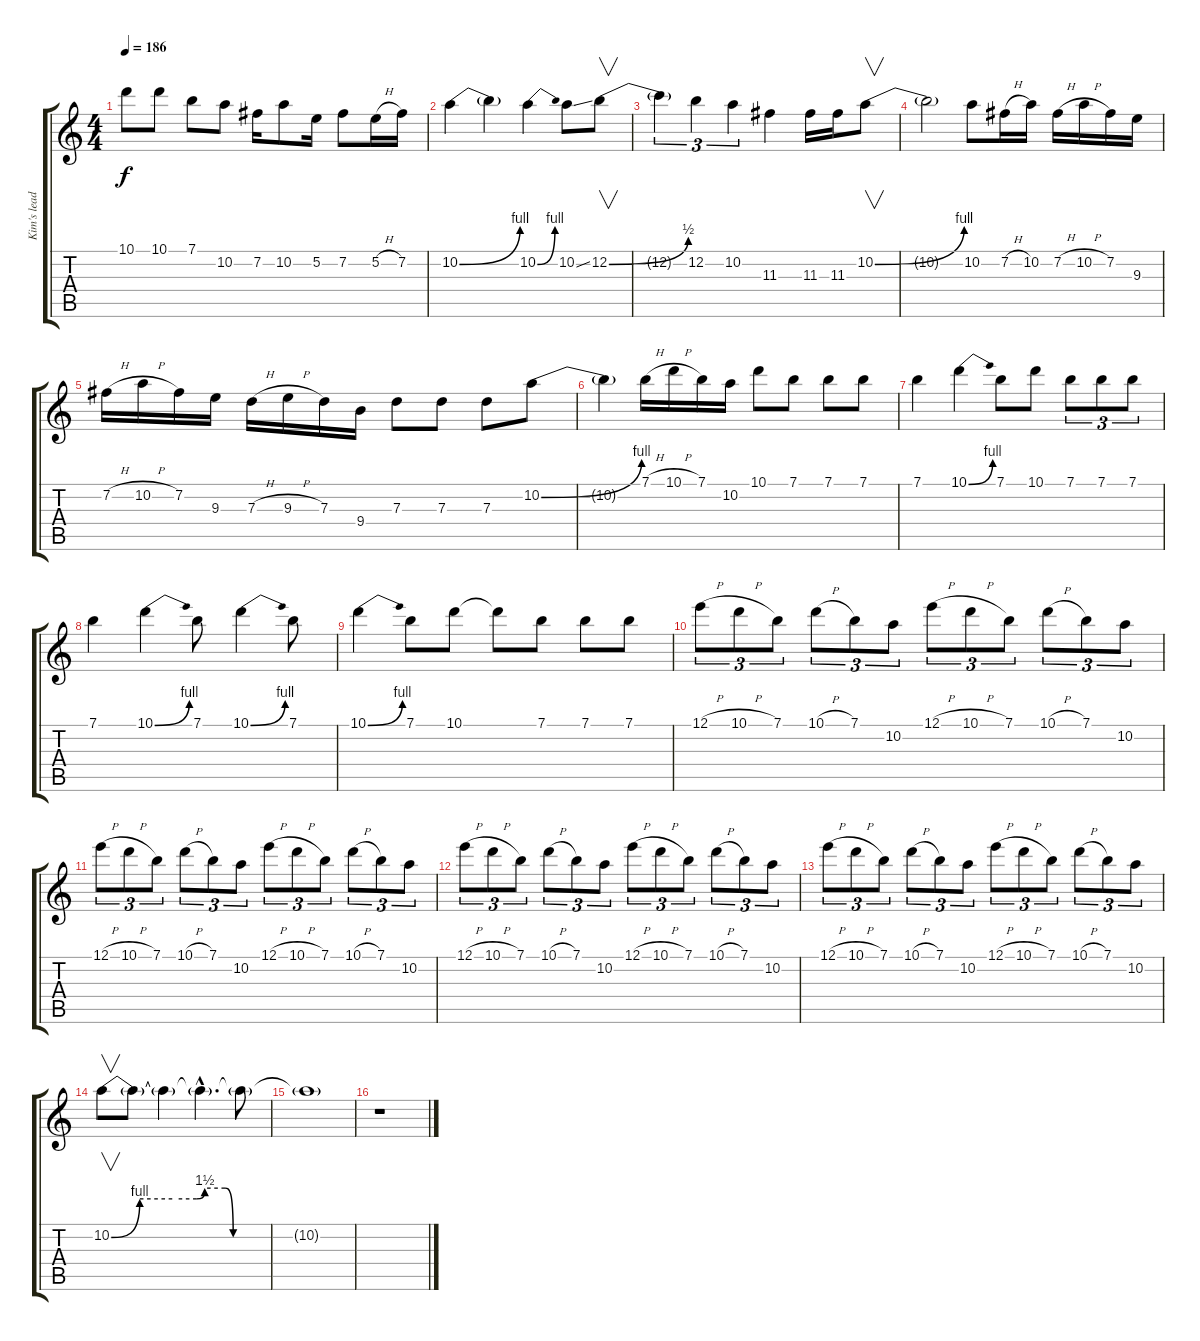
\track ("Kim's lead guitar" "Kim's lead") {instrument overdrivenguitar}
\staff {score tabs}
\tuning (E4 B3 G3 D3 A2 E2) {hide}
\ts (4 4)
\tempo 186
\clef g2
\ks c
10.1{t}.8{dy f} 10.1.8 7.1.8 10.2.8 7.2.16 10.2.8 5.2.16 7.2.8 5.2{h}.16 7.2.16 |
10.2{be (bend 0 0 60 4)}.4 10.2{t}.4 10.2{be (bend 0 0 60 4)}.4 10.2{ss}.8 12.2{be (bend 0 0 60 2)}.8{v} |
12.2{t}.4{tu (3 2)} 12.2.4{tu (3 2)} 10.2.4{tu (3 2)} 11.3.4 11.3.16 11.3.16 10.2{be (bend 0 0 60 4)}.8{v} |
10.2{t}.2 10.2.8 7.2{h}.16 10.2.16 7.2{h}.16 10.2{h}.16 7.2.16 9.3.16 |
7.2{h}.16 10.2{h}.16 7.2.16 9.3.16 7.3{h}.16 9.3{h}.16 7.3.16 9.4.16 7.3.8 7.3.8 7.3.8 10.2{be (bend 0 0 60 4)}.8 |
10.2{t}.4 7.1{h}.16 10.1{h}.16 7.1.16 10.2.16 10.1.8 7.1.8 7.1.8 7.1.8 |
7.1.4 10.1{be (bend 0 0 60 4)}.4 7.1.8 10.1.8 7.1.8{tu (3 2)} 7.1.8{tu (3 2)} 7.1.8{tu (3 2)} |
7.1.4 10.1{be (bend 0 0 60 4)}.4 7.1.8 10.1{be (bend 0 0 60 4)}.4 7.1.8 |
10.1{be (bend 0 0 60 4)}.4 7.1.8 10.1.8 10.1{t}.8 7.1.8 7.1.8 7.1.8 |
12.1{h}.8{tu (3 2)} 10.1{h}.8{tu (3 2)} 7.1.8{tu (3 2)} 10.1{h}.8{tu (3 2)} 7.1.8{tu (3 2)} 10.2.8{tu (3 2)} 12.1{h}.8{tu (3 2)} 10.1{h}.8{tu (3 2)} 7.1.8{tu (3 2)} 10.1{h}.8{tu (3 2)} 7.1.8{tu (3 2)} 10.2.8{tu (3 2)} |
12.1{h}.8{tu (3 2)} 10.1{h}.8{tu (3 2)} 7.1.8{tu (3 2)} 10.1{h}.8{tu (3 2)} 7.1.8{tu (3 2)} 10.2.8{tu (3 2)} 12.1{h}.8{tu (3 2)} 10.1{h}.8{tu (3 2)} 7.1.8{tu (3 2)} 10.1{h}.8{tu (3 2)} 7.1.8{tu (3 2)} 10.2.8{tu (3 2)} |
12.1{h}.8{tu (3 2)} 10.1{h}.8{tu (3 2)} 7.1.8{tu (3 2)} 10.1{h}.8{tu (3 2)} 7.1.8{tu (3 2)} 10.2.8{tu (3 2)} 12.1{h}.8{tu (3 2)} 10.1{h}.8{tu (3 2)} 7.1.8{tu (3 2)} 10.1{h}.8{tu (3 2)} 7.1.8{tu (3 2)} 10.2.8{tu (3 2)} |
12.1{h}.8{tu (3 2)} 10.1{h}.8{tu (3 2)} 7.1.8{tu (3 2)} 10.1{h}.8{tu (3 2)} 7.1.8{tu (3 2)} 10.2.8{tu (3 2)} 12.1{h}.8{tu (3 2)} 10.1{h}.8{tu (3 2)} 7.1.8{tu (3 2)} 10.1{h}.8{tu (3 2)} 7.1.8{tu (3 2)} 10.2.8{tu (3 2)} |
10.2{be (custom 0 0 7 4 15 4 21 4 23 6 28 6 30 0 60 0)}.8{v} 10.2{t}.8 10.2{t}.4 10.2{hac t}.4{d} 10.2{t}.8 |
10.2{t}.1 |
r.1
